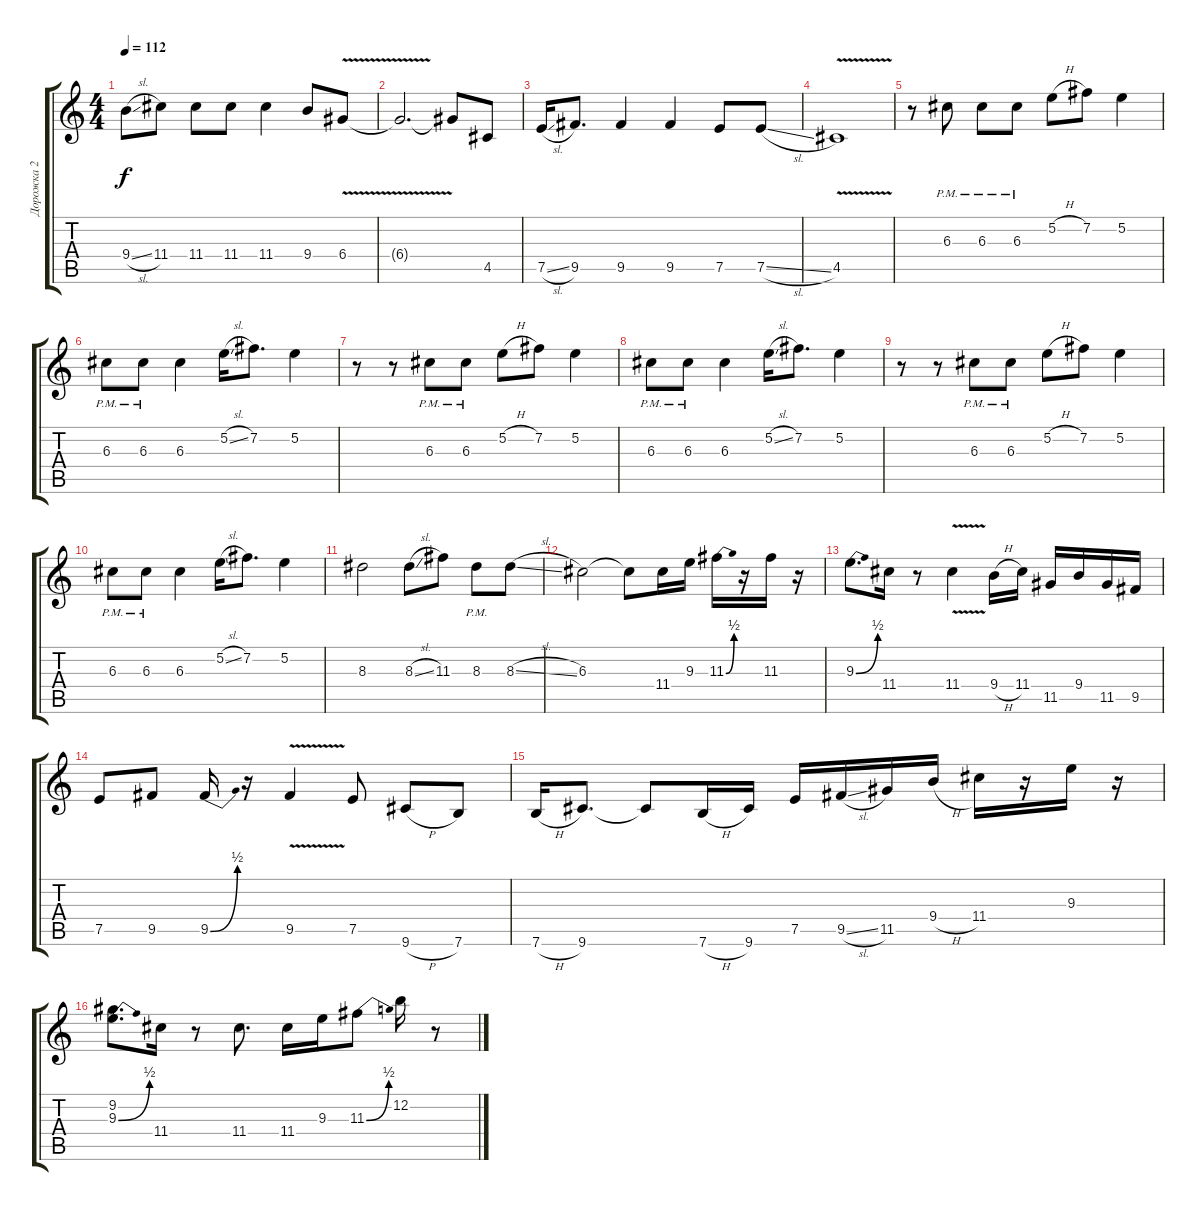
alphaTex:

\track ("Дорожка 2" "Дорожка 2") {instrument acousticguitarsteel}
\staff {score tabs}
\tuning (E4 B3 G3 D3 A2 E2) {hide}
\ts (4 4)
\tempo 112
\clef g2
\ks c
9.4{sl}.8{dy f} 11.4.8 11.4.8 11.4.8 11.4.4 9.4.8 6.4{v}.8 |
6.4{t}.2{d} 6.4{t}.8 4.5.8 |
7.5{sl}.16 9.5.8{d} 9.5.4 9.5.4 7.5.8 7.5{sl}.8 |
4.5{v}.1 |
r.8 6.3{pm}.8 6.3{pm}.8 6.3{pm}.8 5.2{h}.8 7.2.8 5.2.4 |
6.3{pm}.8 6.3{pm}.8 6.3.4 5.2{sl}.16 7.2.8{d} 5.2.4 |
r.8 r.8 6.3{pm}.8 6.3{pm}.8 5.2{h}.8 7.2.8 5.2.4 |
6.3{pm}.8 6.3{pm}.8 6.3.4 5.2{sl}.16 7.2.8{d} 5.2.4 |
r.8 r.8 6.3{pm}.8 6.3{pm}.8 5.2{h}.8 7.2.8 5.2.4 |
6.3{pm}.8 6.3{pm}.8 6.3.4 5.2{sl}.16 7.2.8{d} 5.2.4 |
8.3.2 8.3{sl}.8 11.3.8 8.3{pm}.8 8.3{sl}.8 |
6.3.2 6.3{t}.8 11.4.16 9.3.16 11.3{be (bend 0 0 60 2)}.16 r.16 11.3.16 r.16 |
9.3{be (bend 0 0 60 2)}.8{d} 11.4.16 r.8 11.4{v}.4 9.4{h}.16 11.4.16 11.5.16 9.4.16 11.5.16 9.5.16 |
7.5.8 9.5.8 9.5{be (bend 0 0 60 2)}.16 r.16 9.5{v}.4 7.5.8 9.6{h}.8 7.6.8 |
7.6{h}.16 9.6.8{d} 9.6{t}.8 7.6{h}.16 9.6.16 7.5.16 9.5{sl}.16 11.5.16 9.4{h}.16 11.4.16 r.16 9.3.16 r.16 |
(9.2 9.3{be (bend 0 0 60 2)}).8{d} 11.4.16 r.8 11.4.8{d} 11.4.16 9.3.16 11.3{be (bend 0 0 60 2)}.8 12.2.16 r.8
